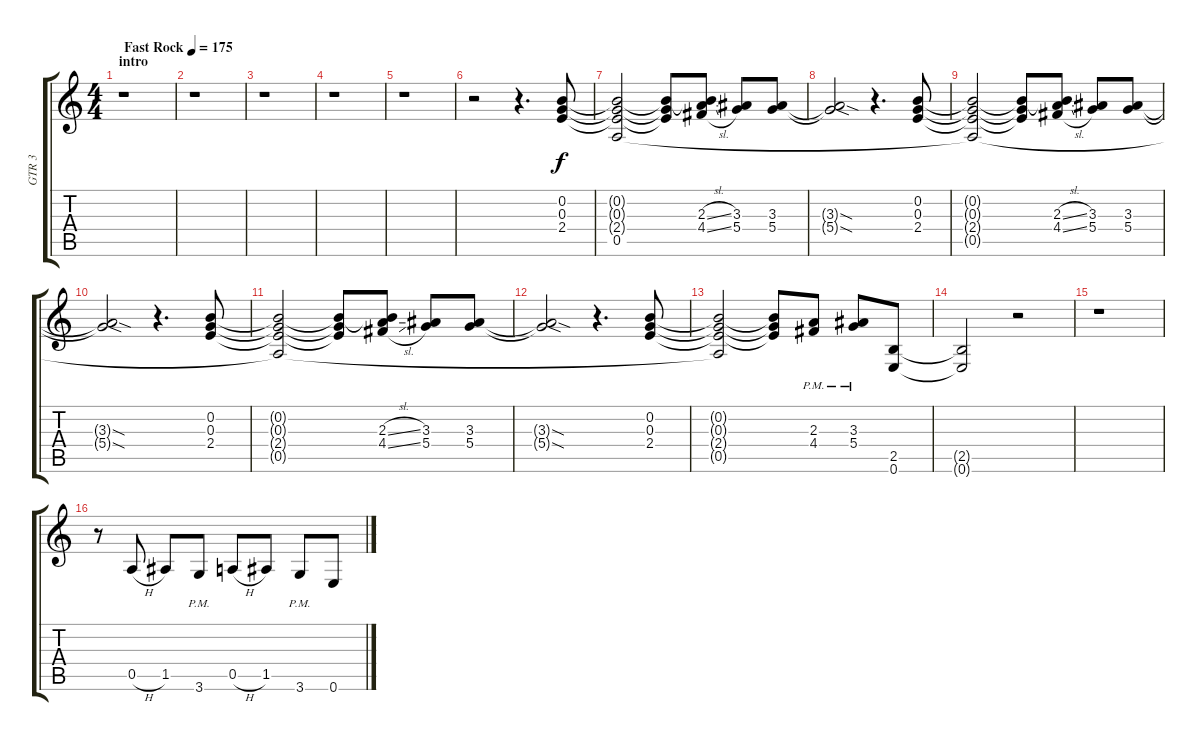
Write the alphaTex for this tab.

\track ("GTR 3" "GTR 3") {instrument distortionguitar}
\staff {score tabs}
\tuning (E4 B3 G3 D3 A2 E2) {hide}
\ts (4 4)
\section ("" "intro")
\tempo (175 "Fast Rock")
\clef g2
\ks c
r.1{dy f instrument distortionguitar} |
r.1 |
r.1 |
r.1 |
r.1 |
r.2 r.4{d} (0.2 0.3 2.4).8 |
(0.2{t} 0.3{t} 2.4{t} 0.5).2 (0.2{t} 0.3{t} 2.4{t}).8 (0.2{t} 2.3{sl} 4.4{sl}).8 (3.3 5.4).8 (3.3 5.4).8 |
(3.3{sod t} 5.4{sod t}).2 r.4{d} (0.2 0.3 2.4).8 |
(0.2{t} 0.3{t} 2.4{t} 0.5{t}).2 (0.2{t} 0.3{t} 2.4{t}).8 (0.2{t} 2.3{sl} 4.4{sl}).8 (3.3 5.4).8 (3.3 5.4).8 |
(3.3{sod t} 5.4{sod t}).2 r.4{d} (0.2 0.3 2.4).8 |
(0.2{t} 0.3{t} 2.4{t} 0.5{t}).2 (0.2{t} 0.3{t} 2.4{t}).8 (0.2{t} 2.3{sl} 4.4{sl}).8 (3.3 5.4).8 (3.3 5.4).8 |
(3.3{sod t} 5.4{sod t}).2 r.4{d} (0.2 0.3 2.4).8 |
(0.2{t} 0.3{t} 2.4{t} 0.5{t}).2 (0.2{t} 0.3{t} 2.4{t}).8 (2.3{pm} 4.4{pm}).8 (3.3{pm} 5.4{pm}).8 (2.5 0.6).8 |
(2.5{t} 0.6{t}).2 r.2 |
r.1 |
r.8 0.5{h}.8 1.5.8 3.6{pm}.8 0.5{h}.8 1.5.8 3.6{pm}.8 0.6.8
